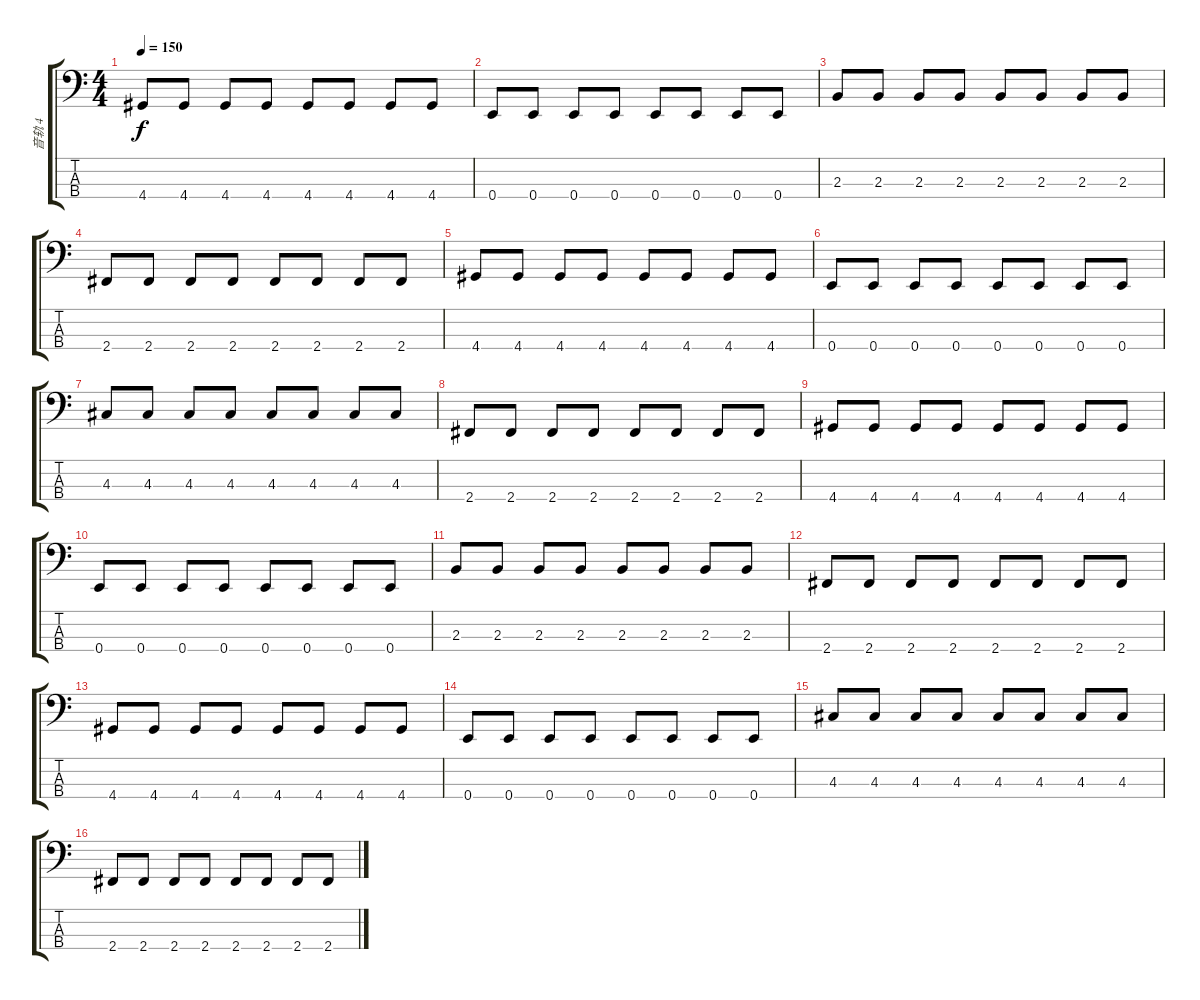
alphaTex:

\track ("音轨 4" "音轨 4") {instrument electricbassfinger}
\staff {score tabs}
\tuning (G2 D2 A1 E1) {hide}
\ts (4 4)
\tempo 150
\clef f4
\ks c
4.4.8{dy f} 4.4.8 4.4.8 4.4.8 4.4.8 4.4.8 4.4.8 4.4.8 |
0.4.8 0.4.8 0.4.8 0.4.8 0.4.8 0.4.8 0.4.8 0.4.8 |
2.3.8 2.3.8 2.3.8 2.3.8 2.3.8 2.3.8 2.3.8 2.3.8 |
2.4.8 2.4.8 2.4.8 2.4.8 2.4.8 2.4.8 2.4.8 2.4.8 |
4.4.8 4.4.8 4.4.8 4.4.8 4.4.8 4.4.8 4.4.8 4.4.8 |
0.4.8 0.4.8 0.4.8 0.4.8 0.4.8 0.4.8 0.4.8 0.4.8 |
4.3.8 4.3.8 4.3.8 4.3.8 4.3.8 4.3.8 4.3.8 4.3.8 |
2.4.8 2.4.8 2.4.8 2.4.8 2.4.8 2.4.8 2.4.8 2.4.8 |
4.4.8 4.4.8 4.4.8 4.4.8 4.4.8 4.4.8 4.4.8 4.4.8 |
0.4.8 0.4.8 0.4.8 0.4.8 0.4.8 0.4.8 0.4.8 0.4.8 |
2.3.8 2.3.8 2.3.8 2.3.8 2.3.8 2.3.8 2.3.8 2.3.8 |
2.4.8 2.4.8 2.4.8 2.4.8 2.4.8 2.4.8 2.4.8 2.4.8 |
4.4.8 4.4.8 4.4.8 4.4.8 4.4.8 4.4.8 4.4.8 4.4.8 |
0.4.8 0.4.8 0.4.8 0.4.8 0.4.8 0.4.8 0.4.8 0.4.8 |
4.3.8 4.3.8 4.3.8 4.3.8 4.3.8 4.3.8 4.3.8 4.3.8 |
2.4.8 2.4.8 2.4.8 2.4.8 2.4.8 2.4.8 2.4.8 2.4.8
